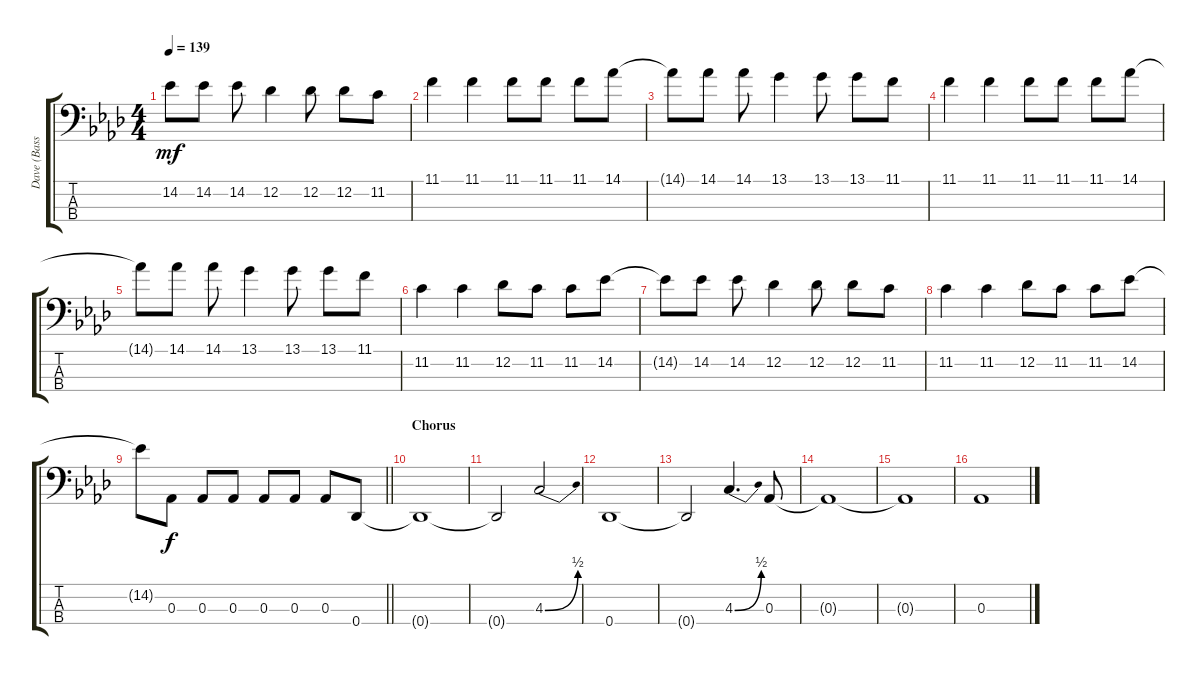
\track ("Dave (Bass)" "Dave (Bass") {instrument electricbassfinger}
\staff {score tabs}
\tuning (Gb2 Db2 Ab1 Db1) {hide}
\ts (4 4)
\tempo 139
\clef f4
\ks ab
14.2{t}.8{dy mf} 14.2.8 14.2.8 12.2.4 12.2.8 12.2.8 11.2.8 |
11.1.4 11.1.4 11.1.8 11.1.8 11.1.8 14.1.8 |
14.1{t}.8 14.1.8 14.1.8 13.1.4 13.1.8 13.1.8 11.1.8 |
11.1.4 11.1.4 11.1.8 11.1.8 11.1.8 14.1.8 |
14.1{t}.8 14.1.8 14.1.8 13.1.4 13.1.8 13.1.8 11.1.8 |
11.2.4 11.2.4 12.2.8 11.2.8 11.2.8 14.2.8 |
14.2{t}.8 14.2.8 14.2.8 12.2.4 12.2.8 12.2.8 11.2.8 |
11.2.4 11.2.4 12.2.8 11.2.8 11.2.8 14.2.8 |
\barLineRight lightlight
14.2{t}.8 0.3.8{dy f} 0.3.8 0.3.8 0.3.8 0.3.8 0.3.8 0.4.8 |
\section ("" "Chorus")
0.4{t}.1 |
0.4{t}.2 4.3{be (bend 0 0 60 2)}.2 |
0.4.1 |
0.4{t}.2 4.3{be (bend 0 0 60 2)}.4{d} 0.3.8 |
0.3{t}.1 |
0.3{t}.1 |
0.3.1
